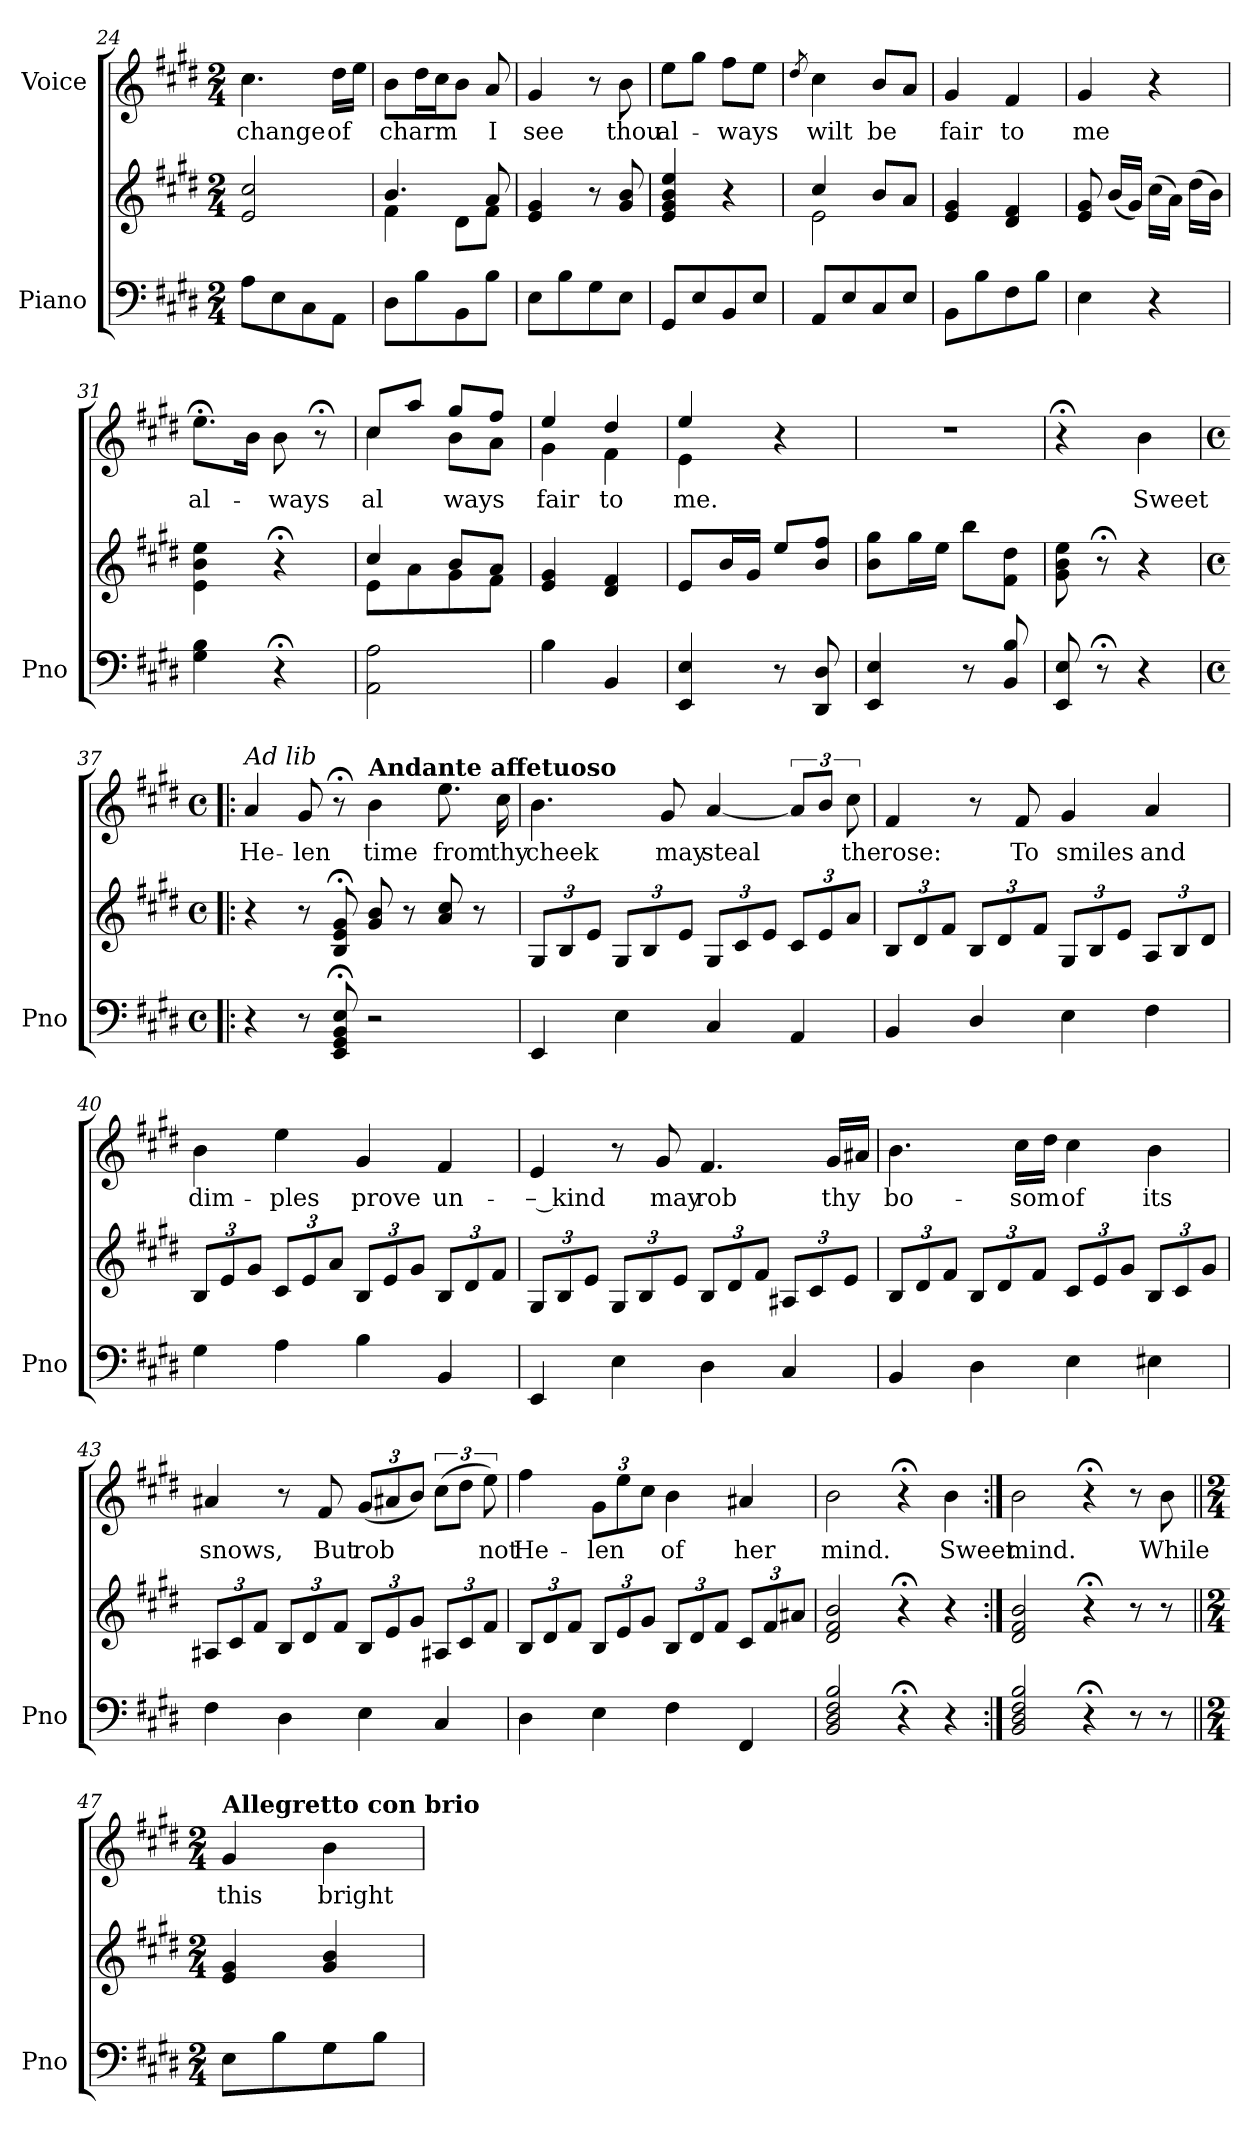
**kern	**kern	**kern	**text
*part2	*part2	*part1	*part1
*staff3	*staff2	*staff1	*staff1
*I"Piano	*	*I"Voice	*
*I'Pno	*	*	*
*clefF4	*clefG2	*clefG2	*
*k[f#c#g#d#]	*k[f#c#g#d#]	*k[f#c#g#d#]	*
*M2/4	*M2/4	*M2/4	*
=24	=24	=24	=24
!	!	!	!LO:LY:b
8A\L	2e/ 2cc#/	4.cc#\	change
8E\	.	.	.
8C#\	.	.	.
!	!	!	!LO:LY:b
8AA\J	.	16dd#\LL	of
.	.	16ee\JJ	.
!!LO:LB:g=z
=25	=25	=25	=25
*	*^	*	*
!	!	!	!	!LO:LY:b
8D#\L	4.b/	4f#\	8b\L	charm
8B\	.	.	16dd#\L	.
.	.	.	16cc#\J	.
8BB\	.	8d#\L	8b\J	.
!	!	!	!	!LO:LY:b
8B\J	8a/	8f#\J	8a/	I
=26	=26	=26	=26	=26
!	!	!	!	!LO:LY:b
*	*v	*v	*	*
8E\L	4e/ 4g#/	4g#/	see
8B\	.	.	.
8G#\	8r	8r	.
!	!	!	!LO:LY:b
8E\J	8g#/ 8b/	8b\	thou
=27	=27	=27	=27
!	!	!	!LO:LY:b
8GG#/L	4e/ 4g#/ 4b/ 4ee/	8ee\L	al-
8E/	.	8gg#\J	.
!	!	!	!LO:LY:b
8BB/	4r	8ff#\L	-ways
8E/J	.	8ee\J	.
=28	=28	=28	=28
.	.	8qdd#/	.
*	*^	*	*
!	!	!	!	!LO:LY:b
8AA/L	4cc#/	2e\	4cc#\	wilt
8E/	.	.	.	.
!	!	!	!	!LO:LY:b
8C#/	8b/L	.	8b/L	be
8E/J	8a/J	.	8a/J	.
*	*v	*v	*	*
=29	=29	=29	=29
!	!	!	!LO:LY:b
8BB\L	4e/ 4g#/	4g#/	fair
8B\	.	.	.
!	!	!	!LO:LY:b
8F#\	4d#/ 4f#/	4f#/	to
8B\J	.	.	.
!!LO:LB:g=z
=30	=30	=30	=30
!	!	!	!LO:LY:b
4E\	8e/ 8g#/	4g#/	me
.	(<16b/LL	.	.
.	16g#/JJ)	.	.
4r	(>16cc#\LL	4r	.
.	16a\JJ)	.	.
.	(>16dd#\LL	.	.
.	16b\JJ)	.	.
=31	=31	=31	=31
!	!	!	!LO:LY:b
4G#\ 4B\	4e\ 4b\ 4ee\	8.ee;<\L	al-
.	.	16b\Jk	.
!	!	!	!LO:LY:b
4r;<	4r;<	8b\	-ways
.	.	8r;<	.
=32	=32	=32	=32
*	*^	*	*
!	!	!	!	!LO:LY:b
*	*	*	*^	*
2AA\ 2A\	4cc#/	8e\L	8cc#/L	4cc#\	al
.	.	8a\	8aa/J	.	.
!	!	!	!	!	!LO:LY:b
.	8b/L	8g#\	8gg#/L	8b\L	ways
.	8a/J	8f#\J	8ff#/J	8a\J	.
=33	=33	=33	=33	=33	=33
!	!	!	!	!	!LO:LY:b
*	*v	*v	*	*	*
4B\	4e/ 4g#/	4ee/	4g#\	fair
!	!	!	!	!LO:LY:b
4BB/	4d#/ 4f#/	4dd#/	4f#\	to
=34	=34	=34	=34	=34
!	!	!	!	!LO:LY:b
4EE/ 4E/	8e/L	4ee/	4e\	me.
.	16b/L	.	.	.
.	16g#/JJ	.	.	.
8r	8ee/L	4r	4ryy	.
8DD#/ 8D#/	8b/ 8ff#/J	.	.	.
*	*	*v	*v	*
!!LO:PB:g=z
=35	=35	=35	=35
4EE/ 4E/	8b\ 8gg#\L	2r	.
.	16gg#\L	.	.
.	16ee\JJ	.	.
8r	8bb\L	.	.
8BB/ 8B/	8f#\ 8dd#\J	.	.
=36	=36	=36	=36
8EE/ 8E/	8g#\ 8b\ 8ee\	4r;<	.
8r;<	8r;<	.	.
!	!	!	!LO:LY:b
4r	4r	4b\	Sweet
=37!|:	=37!|:	=37!|:	=37!|:
*M4/4	*M4/4	*M4/4	*
*met(c)	*met(c)	*met(c)	*
!	!	!LO:TX:a:i:t=Ad lib	!
!	!	!	!LO:LY:b
4r	4r	4a/	He-
!	!	!	!LO:LY:b
8r	8r	8g#/	-len
8EE/; 8GG#/; 8BB/; 8E/;	8B/;< 8e/;< 8g#/;<	8r;<	.
!	!	!LO:TX:a:B:t=Andante affetuoso	!
!	!	!	!LO:LY:b
2r	8g#/ 8b/	4b\	time
.	8r	.	.
!	!	!	!LO:LY:b
.	8a/ 8cc#/	8.ee\	from
.	8r	.	.
!	!	!	!LO:LY:b
.	.	16cc#\	thy
!!LO:LB:g=z
=38	=38	=38	=38
*	*Xbrackettup	*	*
!	!	!	!LO:LY:b
4EE/	12G#/L	4.b\	cheek
.	12B/	.	.
.	12e/J	.	.
4E\	12G#/L	.	.
.	12B/	.	.
!	!	!	!LO:LY:b
.	.	8g#/	may
.	12e/J	.	.
!	!	!	!LO:LY:b
4C#/	12G#/L	[4a/	steal
.	12c#/	.	.
.	12e/J	.	.
4AA/	12c#/L	12a/L]	.
.	12e/	12b/J	.
!	!	!	!LO:LY:b
.	12a/J	12cc#\	the
=39	=39	=39	=39
!	!	!	!LO:LY:b
4BB/	12B/L	4f#/	rose:
.	12d#/	.	.
.	12f#/J	.	.
4D#/	12B/L	8r	.
.	12d#/	.	.
!	!	!	!LO:LY:b
.	.	8f#/	To
.	12f#/J	.	.
!	!	!	!LO:LY:b
4E\	12G#/L	4g#/	smiles
.	12B/	.	.
.	12e/J	.	.
!	!	!	!LO:LY:b
4F#\	12A/L	4a/	and
.	12B/	.	.
.	12d#/J	.	.
=40	=40	=40	=40
!	!	!	!LO:LY:b
4G#\	12B/L	4b\	dim-
.	12e/	.	.
.	12g#/J	.	.
!	!	!	!LO:LY:b
4A\	12c#/L	4ee\	-ples
.	12e/	.	.
.	12a/J	.	.
!	!	!	!LO:LY:b
4B\	12B/L	4g#/	prove
.	12e/	.	.
.	12g#/J	.	.
!	!	!	!LO:LY:b
4BB/	12B/L	4f#/	un-
.	12d#/	.	.
.	12f#/J	.	.
!!LO:LB:g=z
=41	=41	=41	=41
!	!	!	!LO:LY:b
4EE/	12G#/L	4e/	-– kind
.	12B/	.	.
.	12e/J	.	.
4E\	12G#/L	8r	.
.	12B/	.	.
!	!	!	!LO:LY:b
.	.	8g#/	may
.	12e/J	.	.
!	!	!	!LO:LY:b
4D#\	12B/L	4.f#/	rob
.	12d#/	.	.
.	12f#/J	.	.
4C#/	12A#X/L	.	.
.	12c#/	.	.
!	!	!	!LO:LY:b
.	.	16g#/LL	thy
.	12e/J	.	.
.	.	16a#X/JJ	.
=42	=42	=42	=42
!	!	!	!LO:LY:b
4BB/	12B/L	4.b\	bo-
.	12d#/	.	.
.	12f#/J	.	.
4D#\	12B/L	.	.
.	12d#/	.	.
!	!	!	!LO:LY:b
.	.	16cc#\LL	-som
.	12f#/J	.	.
.	.	16dd#\JJ	.
!	!	!	!LO:LY:b
4E\	12c#/L	4cc#\	of
.	12e/	.	.
.	12g#/J	.	.
!	!	!	!LO:LY:b
4E#X\	12B/L	4b\	its
.	12c#/	.	.
.	12g#/J	.	.
=43	=43	=43	=43
!	!	!	!LO:LY:b
4F#\	12A#X/L	4a#X/	snows,
.	12c#/	.	.
.	12f#/J	.	.
4D#\	12B/L	8r	.
.	12d#/	.	.
!	!	!	!LO:LY:b
.	.	8f#/	But
.	12f#/J	.	.
*	*	*Xbrackettup	*
!	!	!	!LO:LY:b
4E\	12B/L	(<12g#/L	rob
.	12e/	12a#X/	.
.	12g#/J	12b/J)	.
*	*	*brackettup	*
4C#/	12A#X/L	(>12cc#\L	.
.	12c#/	12dd#\J	.
!	!	!	!LO:LY:b
.	12f#/J	12ee\)	not
!!LO:LB:g=z
=44	=44	=44	=44
!	!	!	!LO:LY:b
4D#\	12B/L	4ff#\	He-
.	12d#/	.	.
.	12f#/J	.	.
*	*	*Xbrackettup	*
!	!	!	!LO:LY:b
4E\	12B/L	12g#\L	-len
.	12e/	12ee\	.
.	12g#/J	12cc#\J	.
!	!	!	!LO:LY:b
4F#\	12B/L	4b\	of
.	12d#/	.	.
.	12f#/J	.	.
!	!	!	!LO:LY:b
4FF#/	12c#/L	4a#X/	her
.	12f#/	.	.
.	12a#X/J	.	.
=45	=45	=45	=45
!	!	!	!LO:LY:b
2BB/ 2D#/ 2F#/ 2B/	2d#/ 2f#/ 2b/	2b\	mind.
4r;<	4r;<	4r;<	.
!	!	!	!LO:LY:b
4r	4r	4b\	Sweet
=46:|!	=46:|!	=46:|!	=46:|!
!	!	!	!LO:LY:b
2BB/ 2D#/ 2F#/ 2B/	2d#/ 2f#/ 2b/	2b\	mind.
4r;<	4r;<	4r;<	.
8r	8r	8r	.
!	!	!	!LO:LY:b
8r	8r	8b\	While
!!LO:PB:g=z
=47||	=47||	=47||	=47||
*M2/4	*M2/4	*M2/4	*
!	!	!LO:TX:a:B:t=Allegretto con brio	!
!	!	!	!LO:LY:b
8E\L	4e/ 4g#/	4g#/	this
8B\	.	.	.
!	!	!	!LO:LY:b
8G#\	4g#/ 4b/	4b\	bright
8B\J	.	.	.
=	=	=	=
*-	*-	*-	*-
